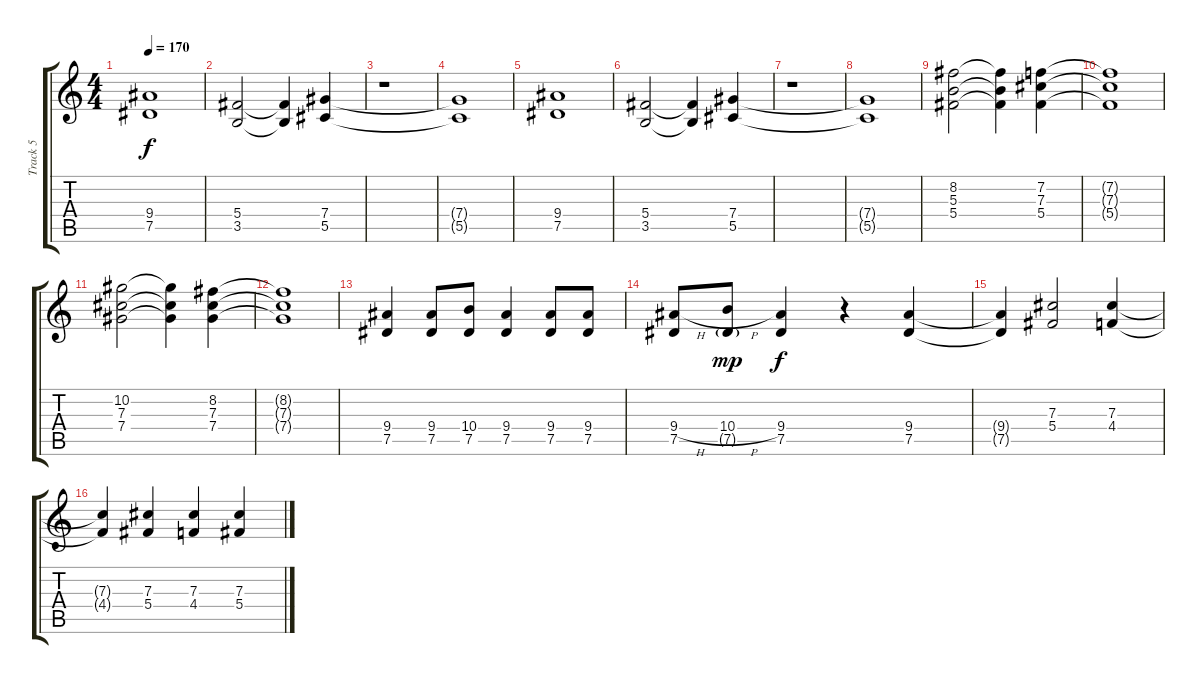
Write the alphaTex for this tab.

\track ("Track 5" "Track 5") {instrument distortionguitar}
\staff {score tabs}
\tuning (Eb4 Bb3 Gb3 Db3 Ab2 Eb2) {hide}
\ts (4 4)
\tempo 170
\clef g2
\ks c
(9.4 7.5).1{dy f} |
(5.4 3.5).2 (5.4{t} 3.5{t}).4 (7.4 5.5).4 |
r.1 |
(7.4{t} 5.5{t}).1 |
(9.4 7.5).1 |
(5.4 3.5).2 (5.4{t} 3.5{t}).4 (7.4 5.5).4 |
r.1 |
(7.4{t} 5.5{t}).1 |
(8.2 5.3 5.4).2 (8.2{t} 5.3{t} 5.4{t}).4 (7.2 7.3 5.4).4 |
(7.2{t} 7.3{t} 5.4{t}).1 |
(10.2 7.3 7.4).2 (10.2{t} 7.3{t} 7.4{t}).4 (8.2 7.3 7.4).4 |
(8.2{t} 7.3{t} 7.4{t}).1 |
(9.4 7.5).4 (9.4 7.5).8 (10.4 7.5).8 (9.4 7.5).4 (9.4 7.5).8 (9.4 7.5).8 |
(9.4{h} 7.5).8 (10.4{h} 7.5{g}).8{dy mp} (9.4 7.5).4{dy f} r.4 (9.4 7.5).4 |
(9.4{t} 7.5{t}).4 (7.3 5.4).2 (7.3 4.4).4 |
(7.3{t} 4.4{t}).4 (7.3 5.4).4 (7.3 4.4).4 (7.3 5.4).4
